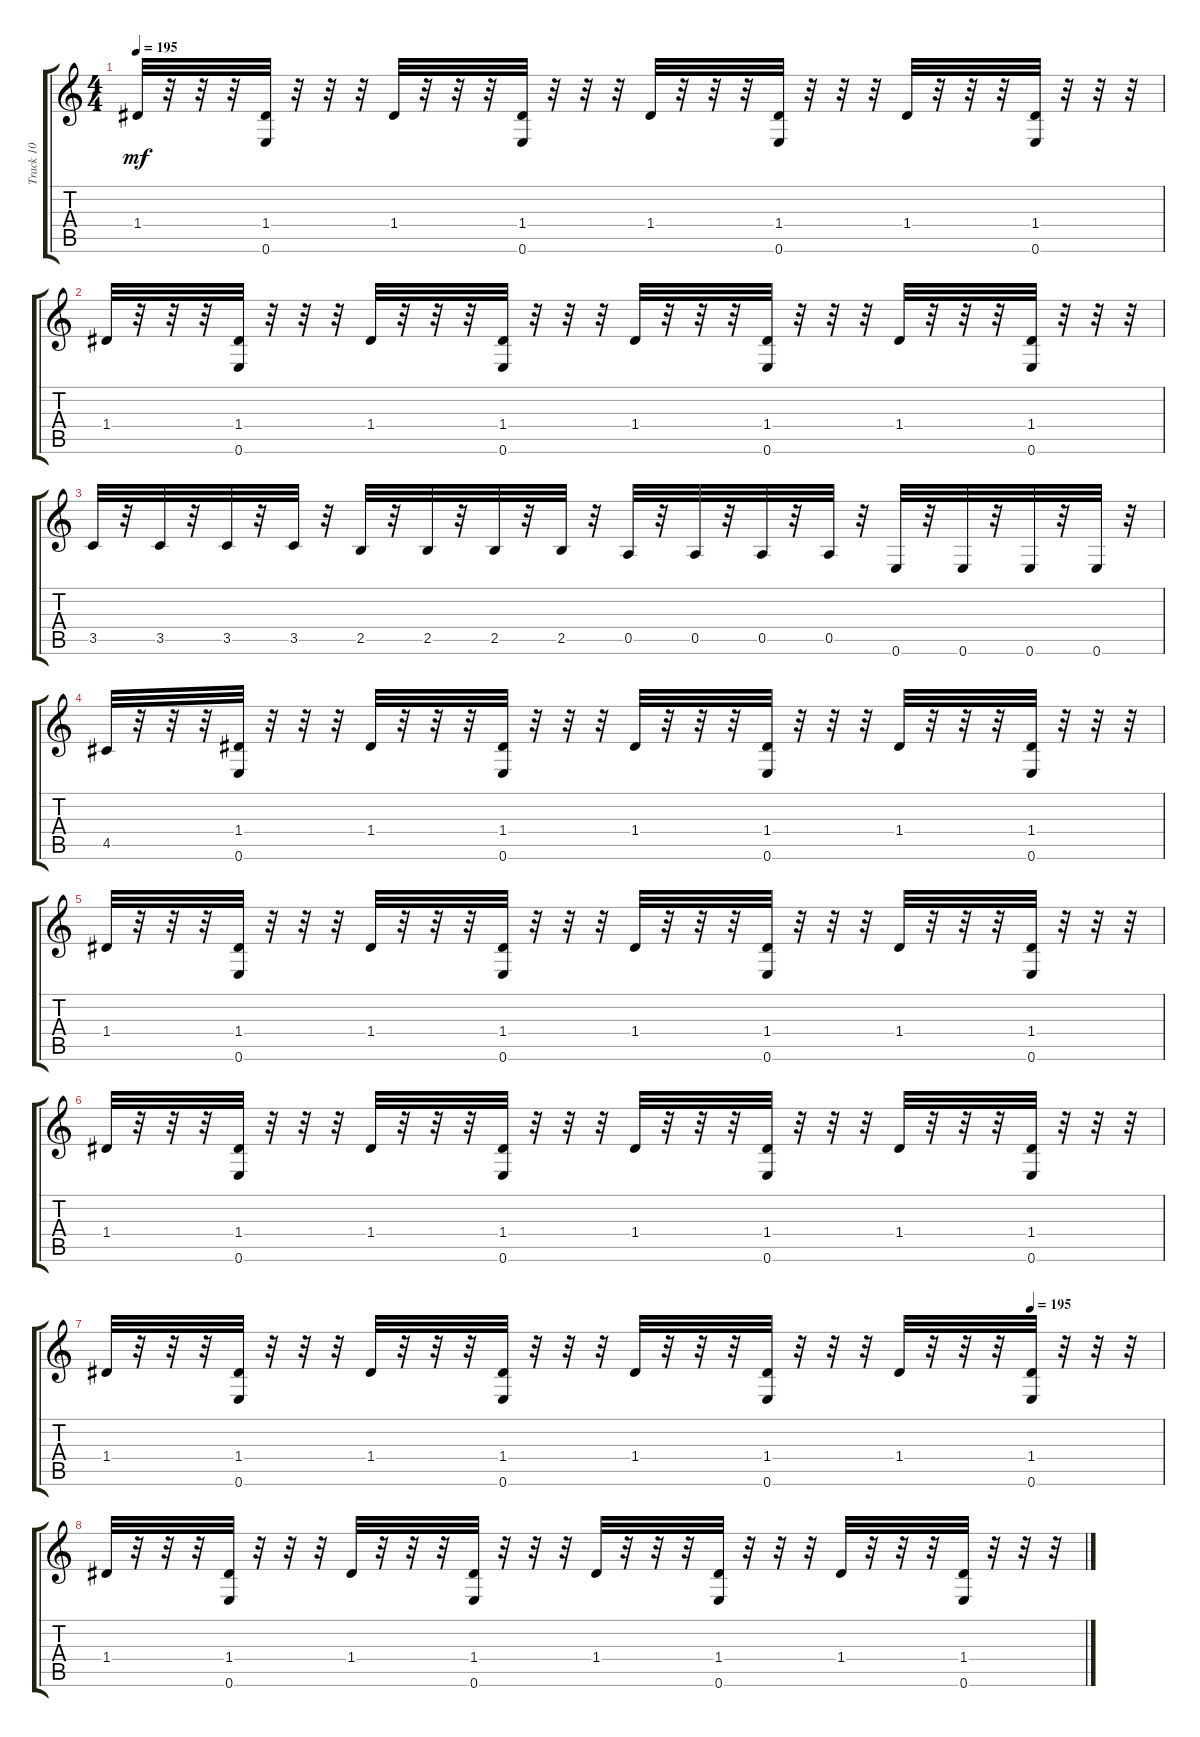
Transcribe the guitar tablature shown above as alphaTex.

\track ("Track 10" "Track 10") {instrument acousticguitarsteel}
\staff {score tabs}
\tuning (E4 B3 G3 D3 A2 E2) {hide}
\ts (4 4)
\tempo 195
\clef g2
\ks c
1.4.32{dy mf} r.32 r.32 r.32 (1.4 0.6).32 r.32 r.32 r.32 1.4.32 r.32 r.32 r.32 (1.4 0.6).32 r.32 r.32 r.32 1.4.32 r.32 r.32 r.32 (1.4 0.6).32 r.32 r.32 r.32 1.4.32 r.32 r.32 r.32 (1.4 0.6).32 r.32 r.32 r.32 |
1.4.32 r.32 r.32 r.32 (1.4 0.6).32 r.32 r.32 r.32 1.4.32 r.32 r.32 r.32 (1.4 0.6).32 r.32 r.32 r.32 1.4.32 r.32 r.32 r.32 (1.4 0.6).32 r.32 r.32 r.32 1.4.32 r.32 r.32 r.32 (1.4 0.6).32 r.32 r.32 r.32 |
3.5.32 r.32 3.5.32 r.32 3.5.32 r.32 3.5.32 r.32 2.5.32 r.32 2.5.32 r.32 2.5.32 r.32 2.5.32 r.32 0.5.32 r.32 0.5.32 r.32 0.5.32 r.32 0.5.32 r.32 0.6.32 r.32 0.6.32 r.32 0.6.32 r.32 0.6.32 r.32 |
4.5.32 r.32 r.32 r.32 (1.4 0.6).32 r.32 r.32 r.32 1.4.32 r.32 r.32 r.32 (1.4 0.6).32 r.32 r.32 r.32 1.4.32 r.32 r.32 r.32 (1.4 0.6).32 r.32 r.32 r.32 1.4.32 r.32 r.32 r.32 (1.4 0.6).32 r.32 r.32 r.32 |
1.4.32 r.32 r.32 r.32 (1.4 0.6).32 r.32 r.32 r.32 1.4.32 r.32 r.32 r.32 (1.4 0.6).32 r.32 r.32 r.32 1.4.32 r.32 r.32 r.32 (1.4 0.6).32 r.32 r.32 r.32 1.4.32 r.32 r.32 r.32 (1.4 0.6).32 r.32 r.32 r.32 |
1.4.32 r.32 r.32 r.32 (1.4 0.6).32 r.32 r.32 r.32 1.4.32 r.32 r.32 r.32 (1.4 0.6).32 r.32 r.32 r.32 1.4.32 r.32 r.32 r.32 (1.4 0.6).32 r.32 r.32 r.32 1.4.32 r.32 r.32 r.32 (1.4 0.6).32 r.32 r.32 r.32 |
\tempo (195 0.875)
1.4.32 r.32 r.32 r.32 (1.4 0.6).32 r.32 r.32 r.32 1.4.32 r.32 r.32 r.32 (1.4 0.6).32 r.32 r.32 r.32 1.4.32 r.32 r.32 r.32 (1.4 0.6).32 r.32 r.32 r.32 1.4.32 r.32 r.32 r.32 (1.4 0.6).32 r.32 r.32 r.32 |
1.4.32 r.32 r.32 r.32 (1.4 0.6).32 r.32 r.32 r.32 1.4.32 r.32 r.32 r.32 (1.4 0.6).32 r.32 r.32 r.32 1.4.32 r.32 r.32 r.32 (1.4 0.6).32 r.32 r.32 r.32 1.4.32 r.32 r.32 r.32 (1.4 0.6).32 r.32 r.32 r.32
